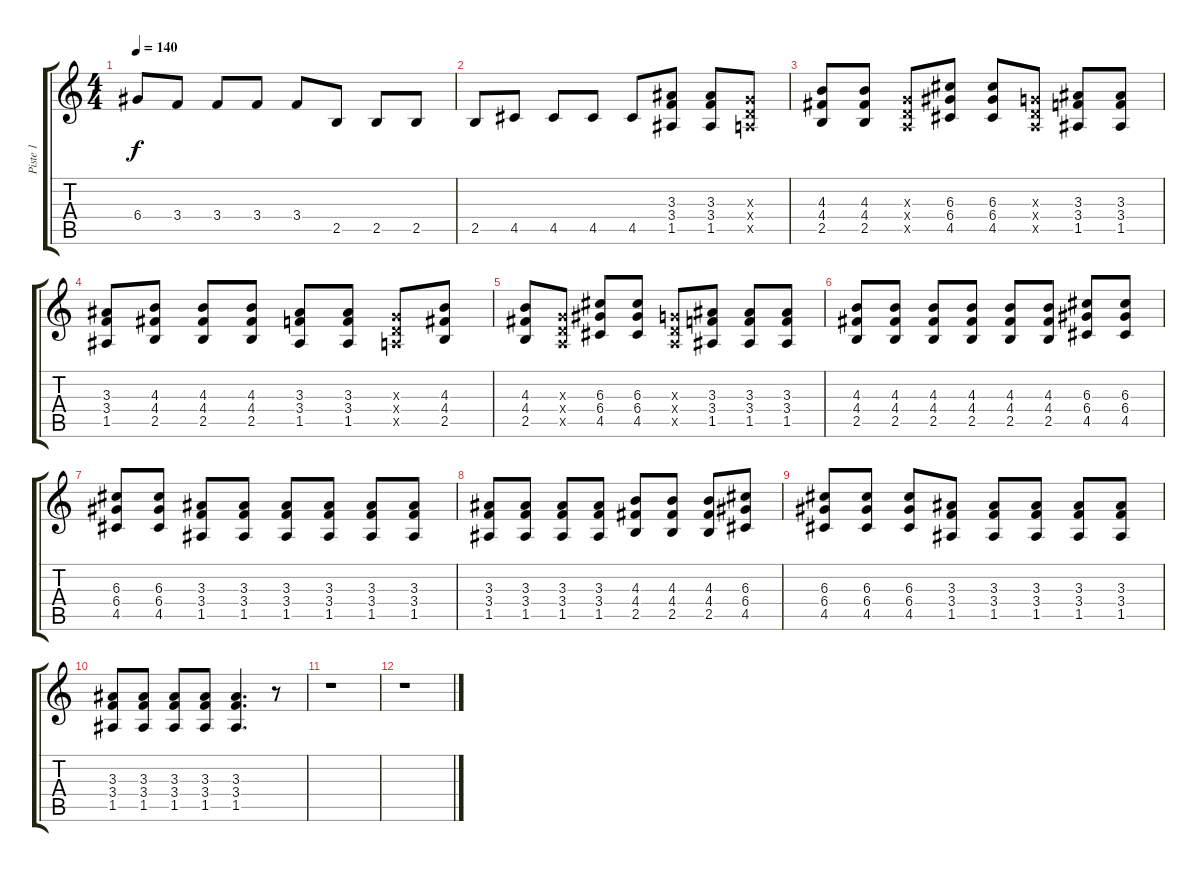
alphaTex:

\track ("Piste 1" "Piste 1") {instrument electricguitarclean}
\staff {score tabs}
\tuning (E4 B3 G3 D3 A2 E2) {hide}
\ts (4 4)
\tempo 140
\clef g2
\ks c
6.4.8{dy f} 3.4.8 3.4.8 3.4.8 3.4.8 2.5.8 2.5.8 2.5.8 |
2.5.8 4.5.8 4.5.8 4.5.8 4.5.8 (3.3 3.4 1.5).8 (3.3 3.4 1.5).8 (0.3{x} 0.4{x} 0.5{x}).8 |
(4.3 4.4 2.5).8 (4.3 4.4 2.5).8 (0.3{x} 0.4{x} 0.5{x}).8 (6.3 6.4 4.5).8 (6.3 6.4 4.5).8 (0.3{x} 0.4{x} 0.5{x}).8 (3.3 3.4 1.5).8 (3.3 3.4 1.5).8 |
(3.3 3.4 1.5).8 (4.3 4.4 2.5).8 (4.3 4.4 2.5).8 (4.3 4.4 2.5).8 (3.3 3.4 1.5).8 (3.3 3.4 1.5).8 (0.3{x} 0.4{x} 0.5{x}).8 (4.3 4.4 2.5).8 |
(4.3 4.4 2.5).8 (0.3{x} 0.4{x} 0.5{x}).8 (6.3 6.4 4.5).8 (6.3 6.4 4.5).8 (0.3{x} 0.4{x} 0.5{x}).8 (3.3 3.4 1.5).8 (3.3 3.4 1.5).8 (3.3 3.4 1.5).8 |
(4.3 4.4 2.5).8 (4.3 4.4 2.5).8 (4.3 4.4 2.5).8 (4.3 4.4 2.5).8 (4.3 4.4 2.5).8 (4.3 4.4 2.5).8 (6.3 6.4 4.5).8 (6.3 6.4 4.5).8 |
(6.3 6.4 4.5).8 (6.3 6.4 4.5).8 (3.3 3.4 1.5).8 (3.3 3.4 1.5).8 (3.3 3.4 1.5).8 (3.3 3.4 1.5).8 (3.3 3.4 1.5).8 (3.3 3.4 1.5).8 |
(3.3 3.4 1.5).8 (3.3 3.4 1.5).8 (3.3 3.4 1.5).8 (3.3 3.4 1.5).8 (4.3 4.4 2.5).8 (4.3 4.4 2.5).8 (4.3 4.4 2.5).8 (6.3 6.4 4.5).8 |
(6.3 6.4 4.5).8 (6.3 6.4 4.5).8 (6.3 6.4 4.5).8 (3.3 3.4 1.5).8 (3.3 3.4 1.5).8 (3.3 3.4 1.5).8 (3.3 3.4 1.5).8 (3.3 3.4 1.5).8 |
(3.3 3.4 1.5).8 (3.3 3.4 1.5).8 (3.3 3.4 1.5).8 (3.3 3.4 1.5).8 (3.3 3.4 1.5).4{d} r.8 |
r.1 |
r.1
